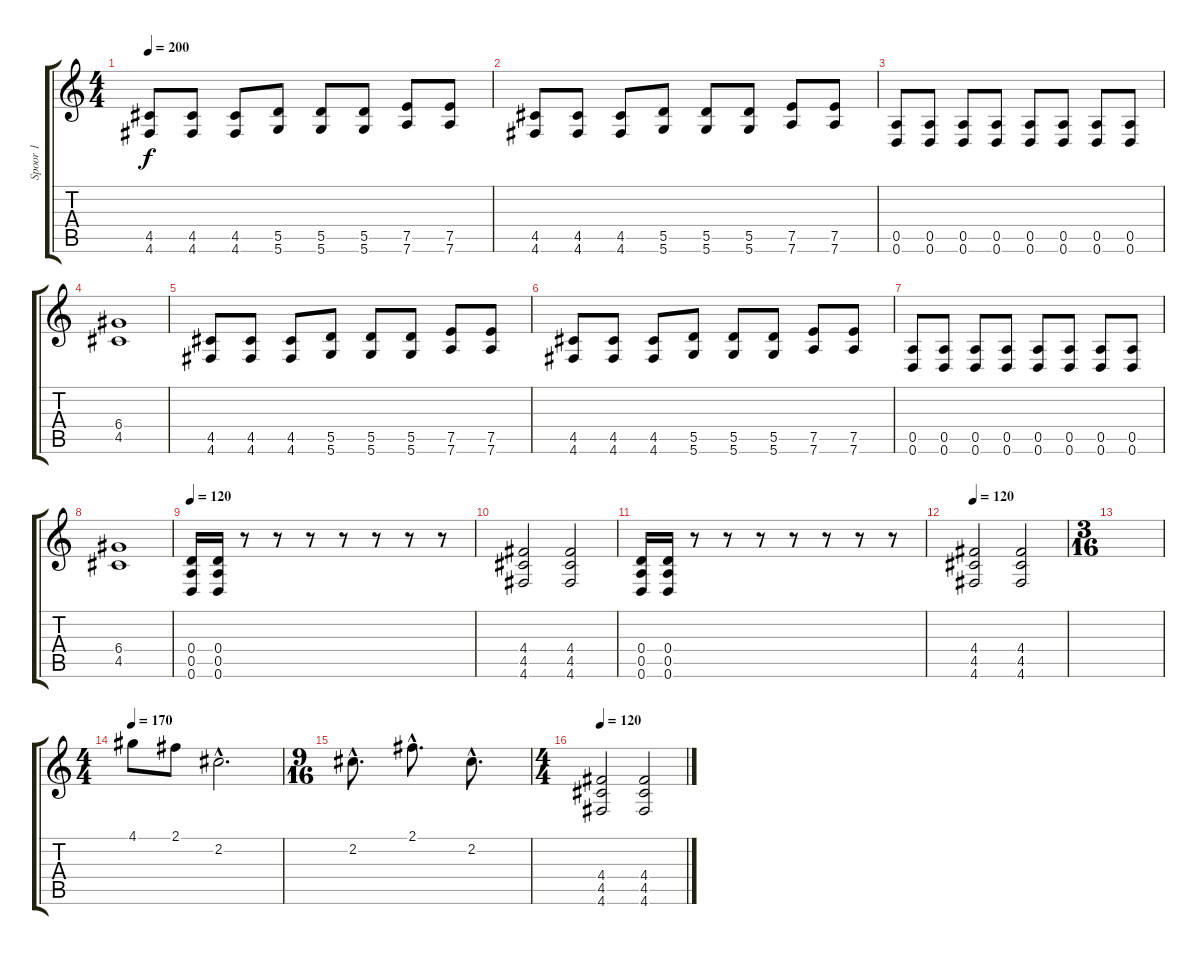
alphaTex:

\track ("Spoor 1" "Spoor 1") {instrument distortionguitar}
\staff {score tabs}
\tuning (E4 B3 G3 D3 A2 D2) {hide}
\ts (4 4)
\tempo 200
\clef g2
\ks c
(4.5 4.6).8{dy f} (4.5 4.6).8 (4.5 4.6).8 (5.5 5.6).8 (5.5 5.6).8 (5.5 5.6).8 (7.5 7.6).8 (7.5 7.6).8 |
(4.5 4.6).8 (4.5 4.6).8 (4.5 4.6).8 (5.5 5.6).8 (5.5 5.6).8 (5.5 5.6).8 (7.5 7.6).8 (7.5 7.6).8 |
(0.5 0.6).8 (0.5 0.6).8 (0.5 0.6).8 (0.5 0.6).8 (0.5 0.6).8 (0.5 0.6).8 (0.5 0.6).8 (0.5 0.6).8 |
(6.4 4.5).1 |
(4.5 4.6).8 (4.5 4.6).8 (4.5 4.6).8 (5.5 5.6).8 (5.5 5.6).8 (5.5 5.6).8 (7.5 7.6).8 (7.5 7.6).8 |
(4.5 4.6).8 (4.5 4.6).8 (4.5 4.6).8 (5.5 5.6).8 (5.5 5.6).8 (5.5 5.6).8 (7.5 7.6).8 (7.5 7.6).8 |
(0.5 0.6).8 (0.5 0.6).8 (0.5 0.6).8 (0.5 0.6).8 (0.5 0.6).8 (0.5 0.6).8 (0.5 0.6).8 (0.5 0.6).8 |
(6.4 4.5).1 |
\tempo 120
(0.4 0.5 0.6).16 (0.4 0.5 0.6).16 r.8 r.8 r.8 r.8 r.8 r.8 r.8 |
(4.4 4.5 4.6).2 (4.4 4.5 4.6).2 |
(0.4 0.5 0.6).16 (0.4 0.5 0.6).16 r.8 r.8 r.8 r.8 r.8 r.8 r.8 |
\tempo 120
(4.4 4.5 4.6).2 (4.4 4.5 4.6).2 |
\ts (3 16)
|
\ts (4 4)
\tempo 170
4.1.8 2.1.8 2.2{hac}.2{d} |
\ts (9 16)
2.2{hac}.8{d} 2.1{hac}.8{d} 2.2{hac}.8{d} |
\ts (4 4)
\tempo 120
(4.4 4.5 4.6).2 (4.4 4.5 4.6).2
